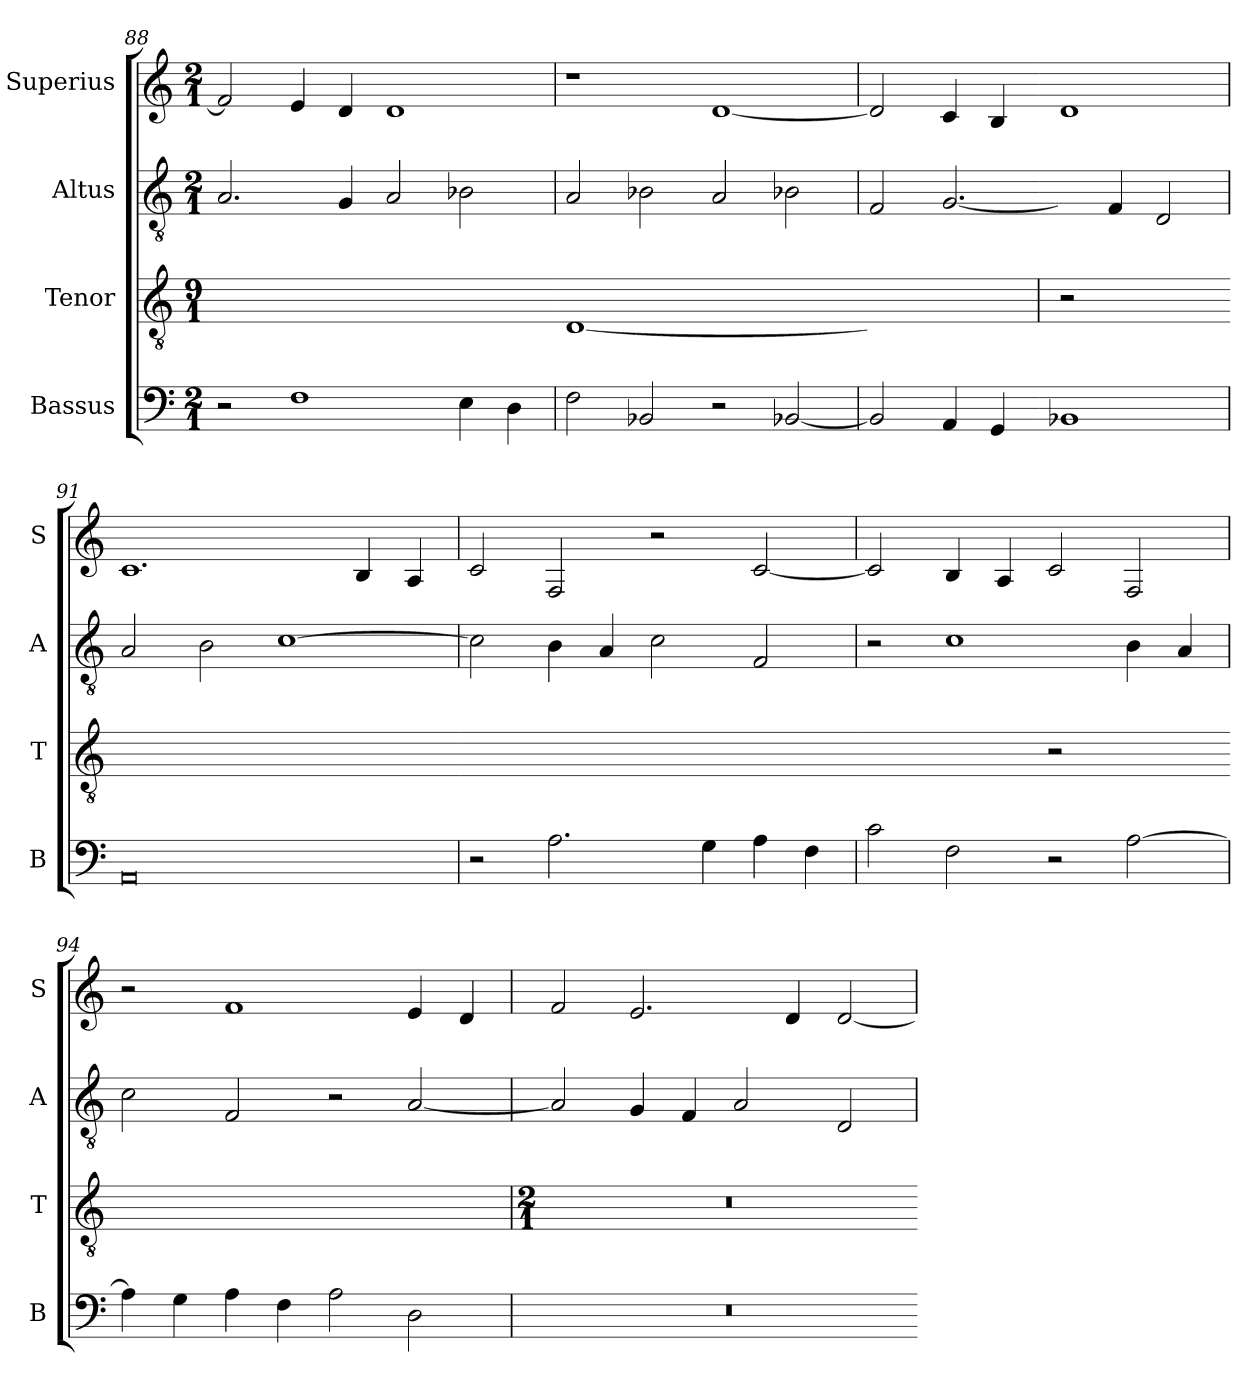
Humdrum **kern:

**kern	**kern	**kern	**kern
*part4	*part3	*part2	*part1
*staff4	*staff3	*staff2	*staff1
*I"Bassus	*I"Tenor	*I"Altus	*I"Superius
*I'B	*I'T	*I'A	*I'S
*clefF4	*clefGv2	*clefGv2	*clefG2
*k[]	*k[]	*k[]	*k[]
*M2/1	*M9/1	*M2/1	*M2/1
=88	=88	=88	=88
!	!LO:N:vis=1	!	!
2r	0Dyy]	2.A/	2f/]
1F	.	.	4e/
.	.	4G/	4d/
.	.	2A/	1d
4E\	.	2B-X\	.
4D\	.	.	.
=89	=89-	=89	=89
!	!LO:N:vis=1	!	!
2F\	[0D	2A/	1r
2BB-X/	.	2B-X\	.
2r	.	2A/	[1d
[2BB-X/	.	2B-X\	.
=90	=90-	=90	=90
!	!LO:N:vis=2	!	!
2BB-/]	1Dyy]	2F/	2d/]
!	!	!LO:N:vis=2.	!
4AA/	.	[2G/	4c/
4GG/	.	.	4B/
=-	=	=-	=-
!	!LO:N:vis=2	!	!
1BB-X	1r	4G/yy]	1d
.	.	4F/	.
.	.	2D/	.
=91	=91-	=91	=91
!	!LO:N:vis=1	!	!
0AA	0ryy	2A/	1.c
.	.	2B\	.
.	.	[1c	.
.	.	.	4B/
.	.	.	4A/
=92	=92-	=92	=92
!	!LO:N:vis=1	!	!
2r	0r	2c\]	2c/
2.A\	.	4B\	2F/
.	.	4A/	.
.	.	2c\	2r
4G\	.	.	.
4A\	.	2F/	[2c/
4F\	.	.	.
=93	=93-	=93	=93
!	!LO:N:vis=2	!	!
2c\	1ryy	2r	2c/]
2F\	.	1c	4B/
.	.	.	4A/
!	!LO:N:vis=2	!	!
2r	1r	.	2c/
[2A\	.	4B\	2F/
.	.	4A/	.
=94	=94-	=94	=94
!	!LO:N:vis=1	!	!
4A\]	0ryy	2c\	2r
4G\	.	.	.
4A\	.	2F/	1f
4F\	.	.	.
2A\	.	2r	.
2D\	.	[2A/	4e/
.	.	.	4d/
=95	=95	=95	=95
*	*M2/1	*	*
!	!LO:N:vis=1	!	!
0r	0r	2A/]	2f/
.	.	4G/	2.e/
.	.	4F/	.
.	.	2A/	.
.	.	.	4d/
.	.	2D/	[2d/
=	=-	=	=
*-	*-	*-	*-
